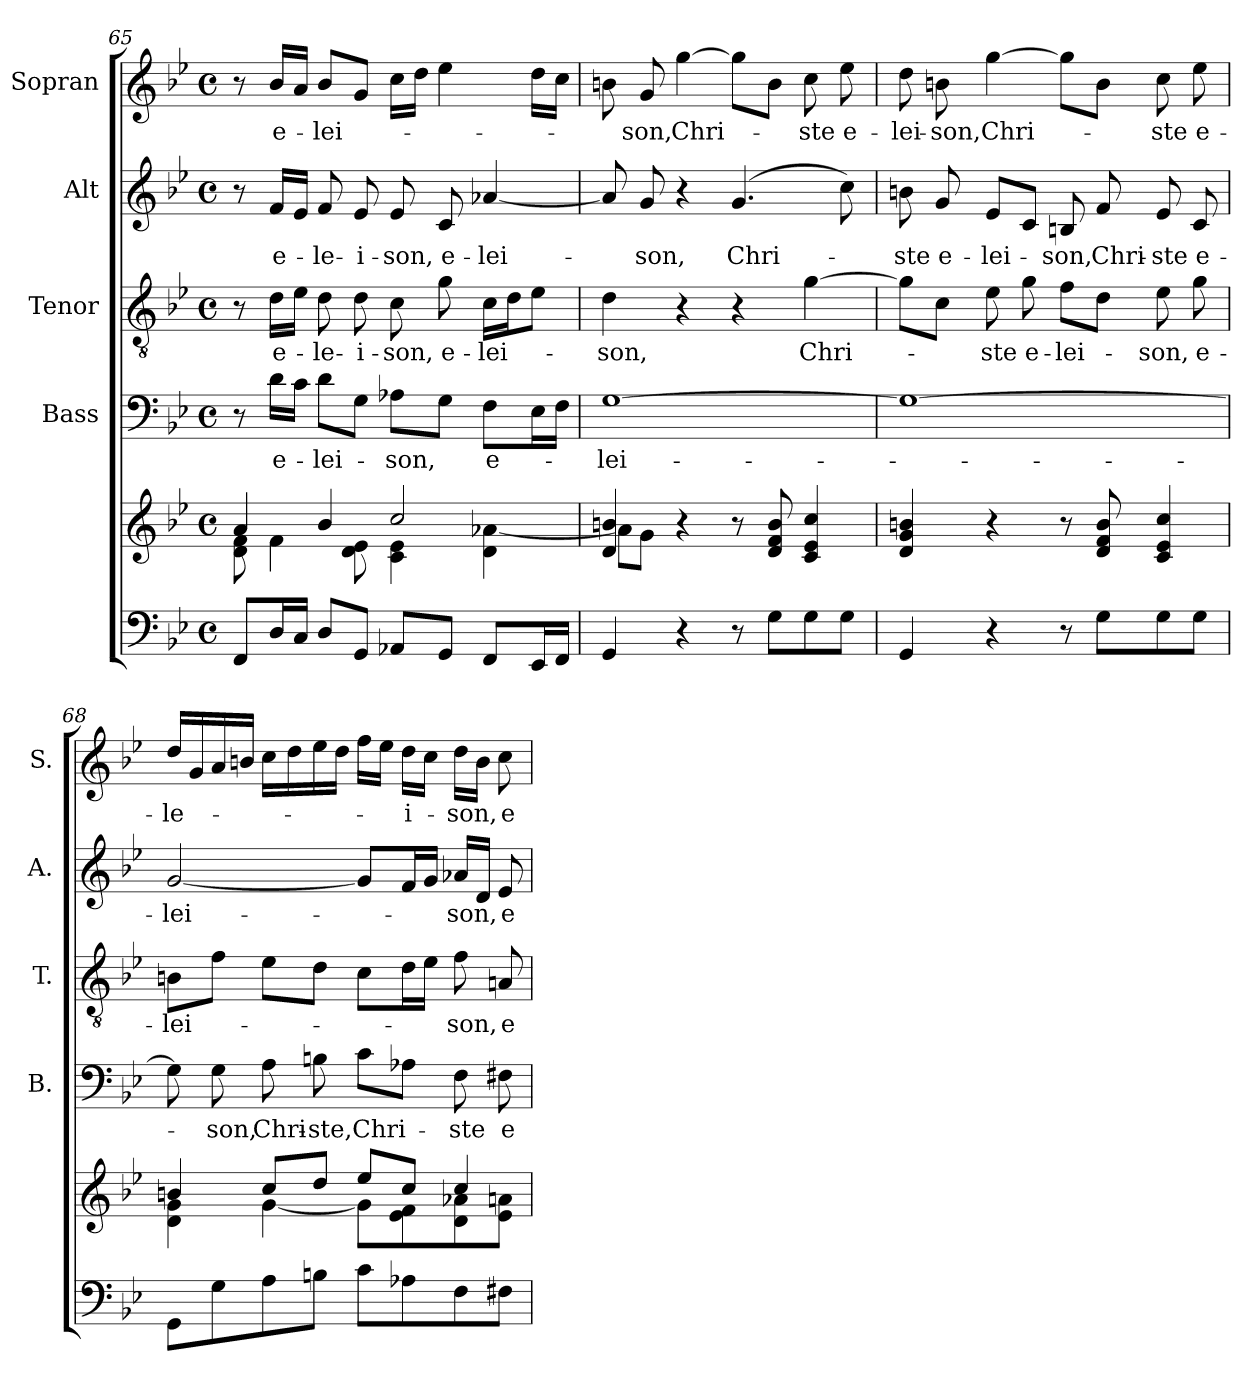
**kern	**kern	**kern	**text	**kern	**text	**kern	**text	**kern	**text
*part5	*part5	*part4	*part4	*part3	*part3	*part2	*part2	*part1	*part1
*staff6	*staff5	*staff4	*staff4	*staff3	*staff3	*staff2	*staff2	*staff1	*staff1
*	*	*I"Bass	*	*I"Tenor	*	*I"Alt	*	*I"Sopran	*
*	*	*I'B.	*	*I'T.	*	*I'A.	*	*I'S.	*
*clefF4	*clefG2	*clefF4	*	*clefGv2	*	*clefG2	*	*clefG2	*
*k[b-e-]	*k[b-e-]	*k[b-e-]	*	*k[b-e-]	*	*k[b-e-]	*	*k[b-e-]	*
*B-:	*B-:	*B-:	*	*B-:	*	*B-:	*	*B-:	*
*M4/4	*M4/4	*M4/4	*	*M4/4	*	*M4/4	*	*M4/4	*
*met(c)	*met(c)	*met(c)	*	*met(c)	*	*met(c)	*	*met(c)	*
=65	=65	=65	=65	=65	=65	=65	=65	=65	=65
*	*^	*	*	*	*	*	*	*	*
8FF/L	4a/	8d\ 8f\	8r	.	8r	.	8r	.	8r	.
!	!	!	!	!LO:LY:b	!	!LO:LY:b	!	!LO:LY:b	!	!LO:LY:b
16D/L	.	4f\	16d\LL	e-	16d\LL	e-	16f/LL	e-	16b-/LL	e-
16C/JJ	.	.	16c\JJ	.	16e-\JJ	.	16e-/JJ	.	16a/JJ	.
!	!	!	!	!LO:LY:b	!	!LO:LY:b	!	!LO:LY:b	!	!LO:LY:b
8D/L	4b-/	.	8d\L	-lei-	8d\	-le-	8f/	-le-	8b-/L	-lei-
!	!	!	!	!	!	!LO:LY:b	!	!LO:LY:b	!	!
8GG/J	.	8d\ 8e-\	8G\J	.	8d\	-i-	8e-/	-i-	8g/J	.
!	!	!	!	!LO:LY:b	!	!LO:LY:b	!	!LO:LY:b	!	!
8AA-X/L	2cc/	4c\ 4e-\	8A-X\L	-son,	8c\	-son,	8e-/	-son,	16cc\LL	.
.	.	.	.	.	.	.	.	.	16dd\JJ	.
!	!	!	!	!	!	!LO:LY:b	!	!LO:LY:b	!	!
8GG/J	.	.	8G\J	.	8g\	e-	8c/	e-	4ee-\	.
!	!	!	!	!LO:LY:b	!	!LO:LY:b	!	!LO:LY:b	!	!
8FF/L	.	4d\ [<4a-X\	8F\L	e-	16c\LL	-lei-	[4a-X/	-lei-	.	.
.	.	.	.	.	16d\J	.	.	.	.	.
16EE-/L	.	.	16E-\L	.	8e-\J	.	.	.	16dd\LL	.
16FF/JJ	.	.	16F\JJ	.	.	.	.	.	16cc\JJ	.
=66	=66	=66	=66	=66	=66	=66	=66	=66	=66	=66
!	!	!	!	!LO:LY:b	!	!LO:LY:b	!	!	!	!
4GG/	4d/ 4bn/	8a-\L]	[1G	-lei-	4d\	-son,	8a-/]	.	8bn\	.
!	!	!	!	!	!	!	!	!LO:LY:b	!	!LO:LY:b
.	.	8g\J	.	.	.	.	8g/	-son,	8g/	-son,
!	!	!	!	!	!	!	!	!	!	!LO:LY:b
4r	4r	2.ryy	.	.	4r	.	4r	.	[4gg\	Chri-
!	!	!	!	!	!	!	!	!LO:LY:b	!	!
8r	8r	.	.	.	4r	.	(4.g/	Chri-	8gg\L]	.
8G\L	8d/ 8f/ 8b/	.	.	.	.	.	.	.	8b\J	.
!	!	!	!	!	!	!LO:LY:b	!	!	!	!LO:LY:b
8G\	4c/ 4e-/ 4cc/	.	.	.	[4g\	Chri-	.	.	8cc\	-ste
!	!	!	!	!	!	!	!	!	!	!LO:LY:b
8G\J	.	.	.	.	.	.	8cc\)	.	8ee-\	e-
*	*v	*v	*	*	*	*	*	*	*	*
!!LO:LB:g=z
=67	=67	=67	=67	=67	=67	=67	=67	=67	=67
!	!	!	!	!	!	!	!LO:LY:b	!	!LO:LY:b
4GG/	4d/ 4g/ 4bn/	1G_	.	8g\L]	.	8bn\	-ste	8dd\	-lei-
!	!	!	!	!	!	!	!LO:LY:b	!	!LO:LY:b
.	.	.	.	8c\J	.	8g/	e-	8bn\	-son,
!	!	!	!	!	!LO:LY:b	!	!LO:LY:b	!	!LO:LY:b
4r	4r	.	.	8e-\	-ste	8e-/L	-lei-	[4gg\	Chri-
!	!	!	!	!	!LO:LY:b	!	!	!	!
.	.	.	.	8g\	e-	8c/J	.	.	.
!	!	!	!	!	!LO:LY:b	!	!LO:LY:b	!	!
8r	8r	.	.	8f\L	-lei-	8Bn/	-son,	8gg\L]	.
!	!	!	!	!	!	!	!LO:LY:b	!	!
8G\L	8d/ 8f/ 8b/	.	.	8d\J	.	8f/	Chri-	8b\J	.
!	!	!	!	!	!LO:LY:b	!	!LO:LY:b	!	!LO:LY:b
8G\	4c/ 4e-/ 4cc/	.	.	8e-\	-son,	8e-/	-ste	8cc\	-ste
!	!	!	!	!	!LO:LY:b	!	!LO:LY:b	!	!LO:LY:b
8G\J	.	.	.	8g\	e-	8c/	e-	8ee-\	e-
=68	=68	=68	=68	=68	=68	=68	=68	=68	=68
*	*^	*	*	*	*	*	*	*	*
!	!	!	!	!	!	!LO:LY:b	!	!LO:LY:b	!	!LO:LY:b
8GG\L	4bn/	4d\ 4g\	8G\]	.	8Bn\L	-lei-	[2g/	-lei-	16dd/LL	-le-
.	.	.	.	.	.	.	.	.	16g/	.
!	!	!	!	!LO:LY:b	!	!	!	!	!	!
8G\	.	.	8G\	-son,	8f\J	.	.	.	16a/	.
.	.	.	.	.	.	.	.	.	16bn/JJ	.
!	!	!	!	!LO:LY:b	!	!	!	!	!	!
8A\	8cc/L	[<4g\	8A\	Chri-	8e-\L	.	.	.	16cc\LL	.
.	.	.	.	.	.	.	.	.	16dd\	.
!	!	!	!	!LO:LY:b	!	!	!	!	!	!
8Bn\J	8dd/J	.	8Bn\	-ste,	8d\J	.	.	.	16ee-\	.
.	.	.	.	.	.	.	.	.	16dd\JJ	.
!	!	!	!	!LO:LY:b	!	!	!	!	!	!
8c\L	8ee-/L	8g\L]	8c\L	Chri-	8c\L	.	8g/L]	.	16ff\LL	.
.	.	.	.	.	.	.	.	.	16ee-\JJ	.
!	!	!	!	!	!	!	!	!	!	!LO:LY:b
8A-X\	8cc/J	8e-\ 8f\	8A-X\J	.	16d\L	.	16f/L	.	16dd\LL	-i-
.	.	.	.	.	16e-\JJ	.	16g/JJ	.	16cc\JJ	.
!	!	!	!	!LO:LY:b	!	!LO:LY:b	!	!LO:LY:b	!	!LO:LY:b
8F\	4cc/	8d\ 8a-X\	8F\	-ste	8f\	-son,	16a-X/LL	-son,	16dd\LL	-son,
.	.	.	.	.	.	.	16d/JJ	.	16b\JJ	.
!	!	!	!	!LO:LY:b	!	!LO:LY:b	!	!LO:LY:b	!	!LO:LY:b
8F#X\J	.	8e-\ 8an\J	8F#X\	e-	8An/	e-	8e-/	e-	8cc\	e-
*	*v	*v	*	*	*	*	*	*	*	*
=	=	=	=	=	=	=	=	=	=
*-	*-	*-	*-	*-	*-	*-	*-	*-	*-
